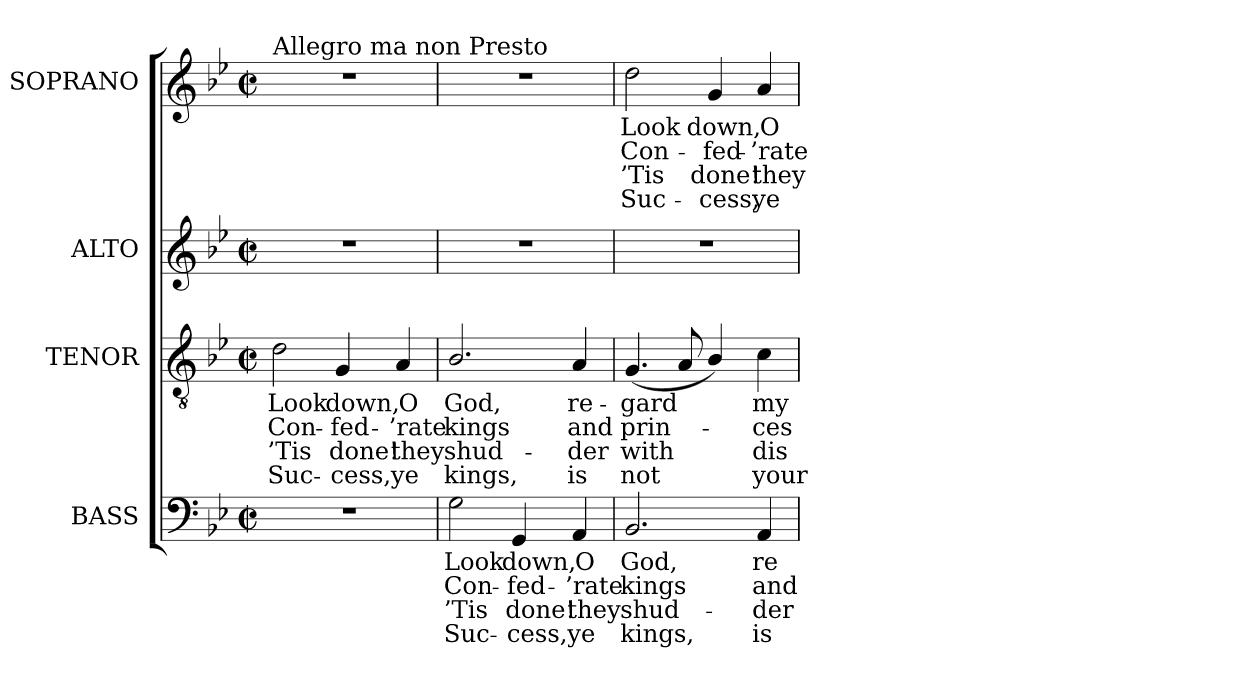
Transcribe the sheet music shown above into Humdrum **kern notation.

**kern	**text	**text	**text	**text	**kern	**text	**text	**text	**text	**kern	**kern	**text	**text	**text	**text
*part4	*part4	*part4	*part4	*part4	*part3	*part3	*part3	*part3	*part3	*part2	*part1	*part1	*part1	*part1	*part1
*staff4	*staff4	*staff4	*staff4	*staff4	*staff3	*staff3	*staff3	*staff3	*staff3	*staff2	*staff1	*staff1	*staff1	*staff1	*staff1
*I"BASS	*	*	*	*	*I"TENOR	*	*	*	*	*I"ALTO	*I"SOPRANO	*	*	*	*
*I'B.	*	*	*	*	*I'T.	*	*	*	*	*I'A.	*I'S.	*	*	*	*
!!LO:PB:g=z
*clefF4	*	*	*	*	*clefGv2	*	*	*	*	*clefG2	*clefG2	*	*	*	*
*	*	*	*	*	*ITrd7c12	*	*	*	*	*	*	*	*	*	*
*k[b-e-]	*	*	*	*	*k[b-e-]	*	*	*	*	*k[b-e-]	*k[b-e-]	*	*	*	*
*g:	*	*	*	*	*g:	*	*	*	*	*g:	*g:	*	*	*	*
*M2/2	*	*	*	*	*M2/2	*	*	*	*	*M2/2	*M2/2	*	*	*	*
*met(c|)	*	*	*	*	*met(c|)	*	*	*	*	*met(c|)	*met(c|)	*	*	*	*
=1	=1	=1	=1	=1	=1	=1	=1	=1	=1	=1	=1	=1	=1	=1	=1
!	!	!	!	!	!	!	!	!	!	!	!LO:TX:a:t=Allegro ma non Presto	!	!	!	!
!	!	!	!	!	!	!LO:LY:b:color=#000000	!LO:LY:b:color=#000000	!LO:LY:b:color=#000000	!LO:LY:b:color=#000000	!	!	!	!	!	!
1r	.	.	.	.	2Di\	Look	Con-	’Tis	Suc-	1r	1r	.	.	.	.
!	!	!	!	!	!	!LO:LY:b:color=#000000	!LO:LY:b:color=#000000	!LO:LY:b:color=#000000	!LO:LY:b:color=#000000	!	!	!	!	!	!
.	.	.	.	.	4GGi/	down,	-fed-	-done!	cess,	.	.	.	.	.	.
!	!	!	!	!	!	!LO:LY:b:color=#000000	!LO:LY:b:color=#000000	!LO:LY:b:color=#000000	!LO:LY:b:color=#000000	!	!	!	!	!	!
.	.	.	.	.	4AAi/	O	-’rate	they	ye	.	.	.	.	.	.
=2	=2	=2	=2	=2	=2	=2	=2	=2	=2	=2	=2	=2	=2	=2	=2
!	!LO:LY:b:color=#000000	!LO:LY:b:color=#000000	!LO:LY:b:color=#000000	!LO:LY:b:color=#000000	!	!	!	!	!	!	!	!	!	!	!
!	!	!	!	!	!	!LO:LY:b:color=#000000	!LO:LY:b:color=#000000	!LO:LY:b:color=#000000	!LO:LY:b:color=#000000	!	!	!	!	!	!
2Gi\	Look	Con-	’Tis	Suc-	2.BB-i/	God,	kings	shud-	kings,	1r	1r	.	.	.	.
!	!LO:LY:b:color=#000000	!LO:LY:b:color=#000000	!LO:LY:b:color=#000000	!LO:LY:b:color=#000000	!	!	!	!	!	!	!	!	!	!	!
4GGi/	down,	-fed-	-done!	cess,	.	.	.	.	.	.	.	.	.	.	.
!	!LO:LY:b:color=#000000	!LO:LY:b:color=#000000	!LO:LY:b:color=#000000	!LO:LY:b:color=#000000	!	!	!	!	!	!	!	!	!	!	!
!	!	!	!	!	!	!LO:LY:b:color=#000000	!LO:LY:b:color=#000000	!LO:LY:b:color=#000000	!LO:LY:b:color=#000000	!	!	!	!	!	!
4AAi/	O	-’rate	they	ye	4AAi/	re-	and	-der	is	.	.	.	.	.	.
=3	=3	=3	=3	=3	=3	=3	=3	=3	=3	=3	=3	=3	=3	=3	=3
!	!LO:LY:b:color=#000000	!LO:LY:b:color=#000000	!LO:LY:b:color=#000000	!LO:LY:b:color=#000000	!	!	!	!	!	!	!	!	!	!	!
!	!	!	!	!	!	!LO:LY:b:color=#000000	!LO:LY:b:color=#000000	!LO:LY:b:color=#000000	!LO:LY:b:color=#000000	!	!	!	!	!	!
!	!	!	!	!	!	!	!	!	!	!	!	!LO:LY:b:color=#000000	!LO:LY:b:color=#000000	!LO:LY:b:color=#000000	!LO:LY:b:color=#000000
2.BB-i/	God,	kings	shud-	kings,	(4.GGi/	-gard	prin-	with	not	1r	2ddi\	Look	Con-	’Tis	Suc-
.	.	.	.	.	8AAi/	.	.	.	.	.	.	.	.	.	.
!	!	!	!	!	!	!	!	!	!	!	!	!LO:LY:b:color=#000000	!LO:LY:b:color=#000000	!LO:LY:b:color=#000000	!LO:LY:b:color=#000000
.	.	.	.	.	4BB-i/)	.	.	.	.	.	4gi/	down,	-fed-	-done!	cess,
!	!LO:LY:b:color=#000000	!LO:LY:b:color=#000000	!LO:LY:b:color=#000000	!LO:LY:b:color=#000000	!	!	!	!	!	!	!	!	!	!	!
!	!	!	!	!	!	!LO:LY:b:color=#000000	!LO:LY:b:color=#000000	!LO:LY:b:color=#000000	!LO:LY:b:color=#000000	!	!	!	!	!	!
!	!	!	!	!	!	!	!	!	!	!	!	!LO:LY:b:color=#000000	!LO:LY:b:color=#000000	!LO:LY:b:color=#000000	!LO:LY:b:color=#000000
4AAi/	re-	and	-der	is	4Ci\	my	-ces	dis-	-your	.	4ai/	O	-’rate	they	ye
=	=	=	=	=	=	=	=	=	=	=	=	=	=	=	=
*-	*-	*-	*-	*-	*-	*-	*-	*-	*-	*-	*-	*-	*-	*-	*-
